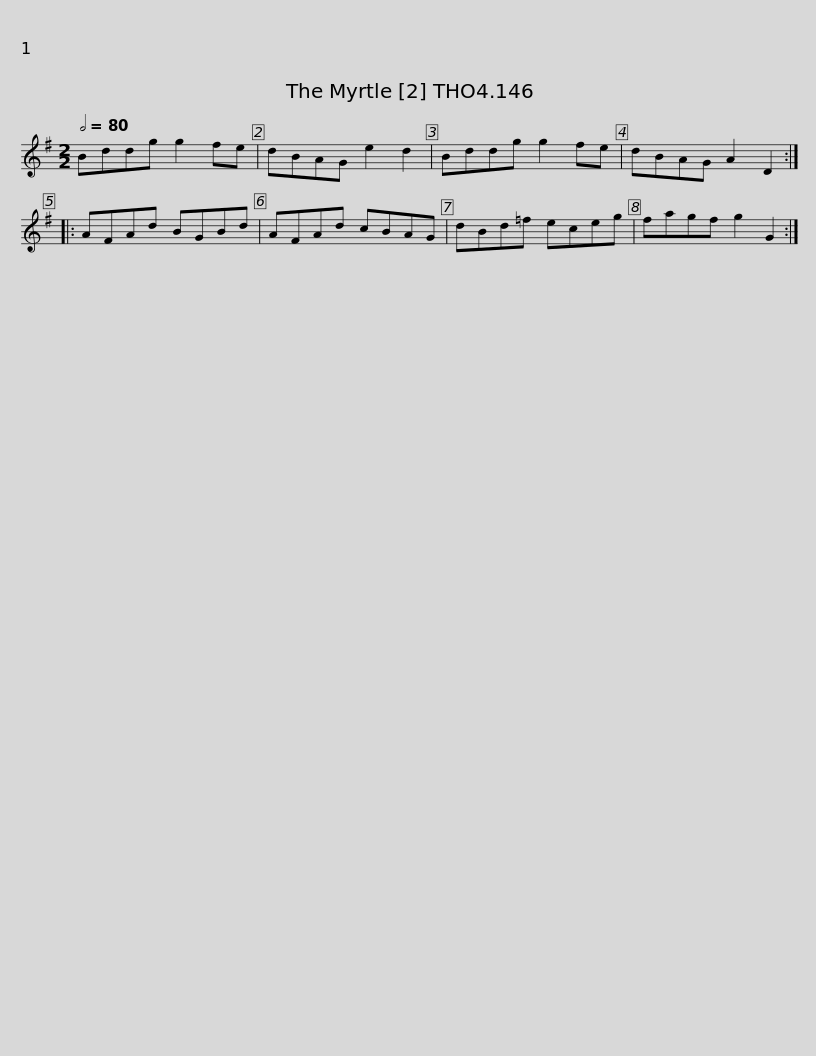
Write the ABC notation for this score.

X:1
L:1/8
Q:1/2=80
M:2/2
I:linebreak $
K:G
V:1 treble
V:1
 Bddg g2 fe | dBAG e2 d2 | Bddg g2 fe | dBAG A2 D2 :: AFAd BGBd | %5
 AFAd cBAG |$ dBd=f eceg | fagf g2 G2 :| %8
